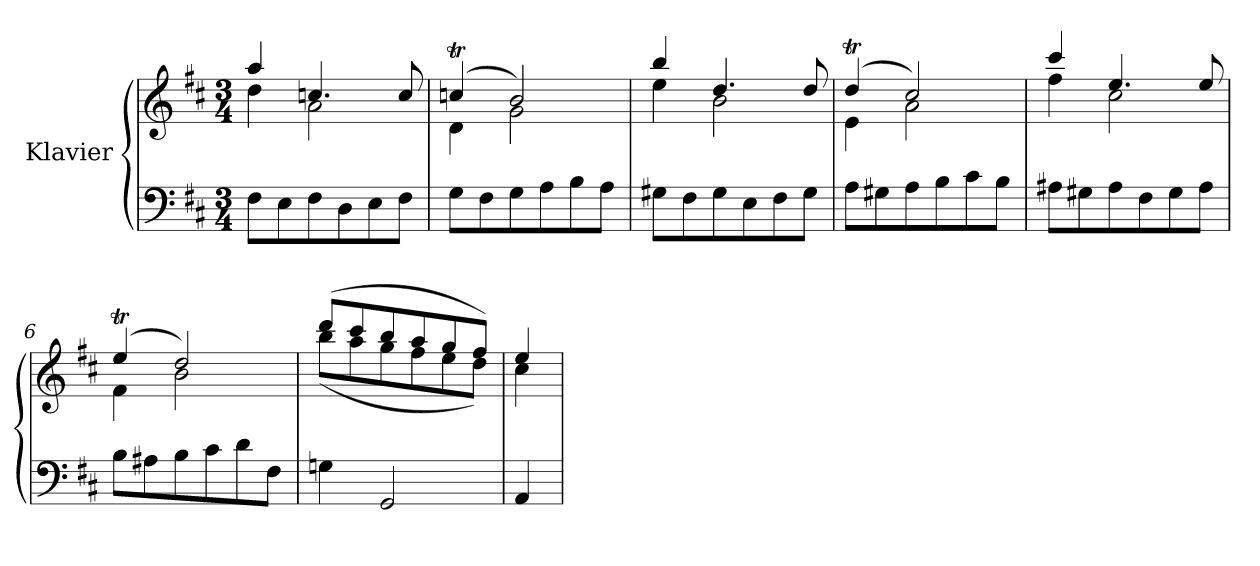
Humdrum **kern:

**kern	**kern
*part1	*part1
*staff2	*staff1
*I"Klavier	*
*clefF4	*clefG2
*k[f#c#]	*k[f#c#]
*M3/4	*M3/4
=1	=1
*	*^
8F#\L	4aa/	4dd\
8E\	.	.
8F#\	4.ccn/	2a\
8D\	.	.
8E\	.	.
8F#\J	8cc/	.
=2	=2	=2
8G\L	(4ccnT/	4d\
8F#\	.	.
8G\	2b/)	2g\
8A\	.	.
8B\	.	.
8A\J	.	.
=3	=3	=3
8G#X\L	4bb/	4ee\
8F#\	.	.
8G#\	4.dd/	2b\
8E\	.	.
8F#\	.	.
8G#\J	8dd/	.
=4	=4	=4
8A\L	(4ddT/	4e\
8G#X\	.	.
8A\	2cc#/)	2a\
8B\	.	.
8c#\	.	.
8B\J	.	.
=5	=5	=5
8A#X\L	4ccc#/	4ff#\
8G#X\	.	.
8A#\	4.ee/	2cc#\
8F#\	.	.
8G#\	.	.
8A#\J	8ee/	.
!!LO:LB:g=z	!!
=6	=6	=6
8B\L	(4eeT/	4f#\
8A#X\	.	.
8B\	2dd/)	2b\
8c#\	.	.
8d\	.	.
8F#\J	.	.
=7	=7	=7
4Gn\	(8ddd/L	(8bb\L
.	8ccc#/	8aa\
2GG/	8bb/	8gg\
.	8aa/	8ff#\
.	8gg/	8ee\
.	8ff#/J)	8dd\J)
=8	=8	=8
4AA/	4ee/	4cc#\
*	*v	*v
=	=
*-	*-
